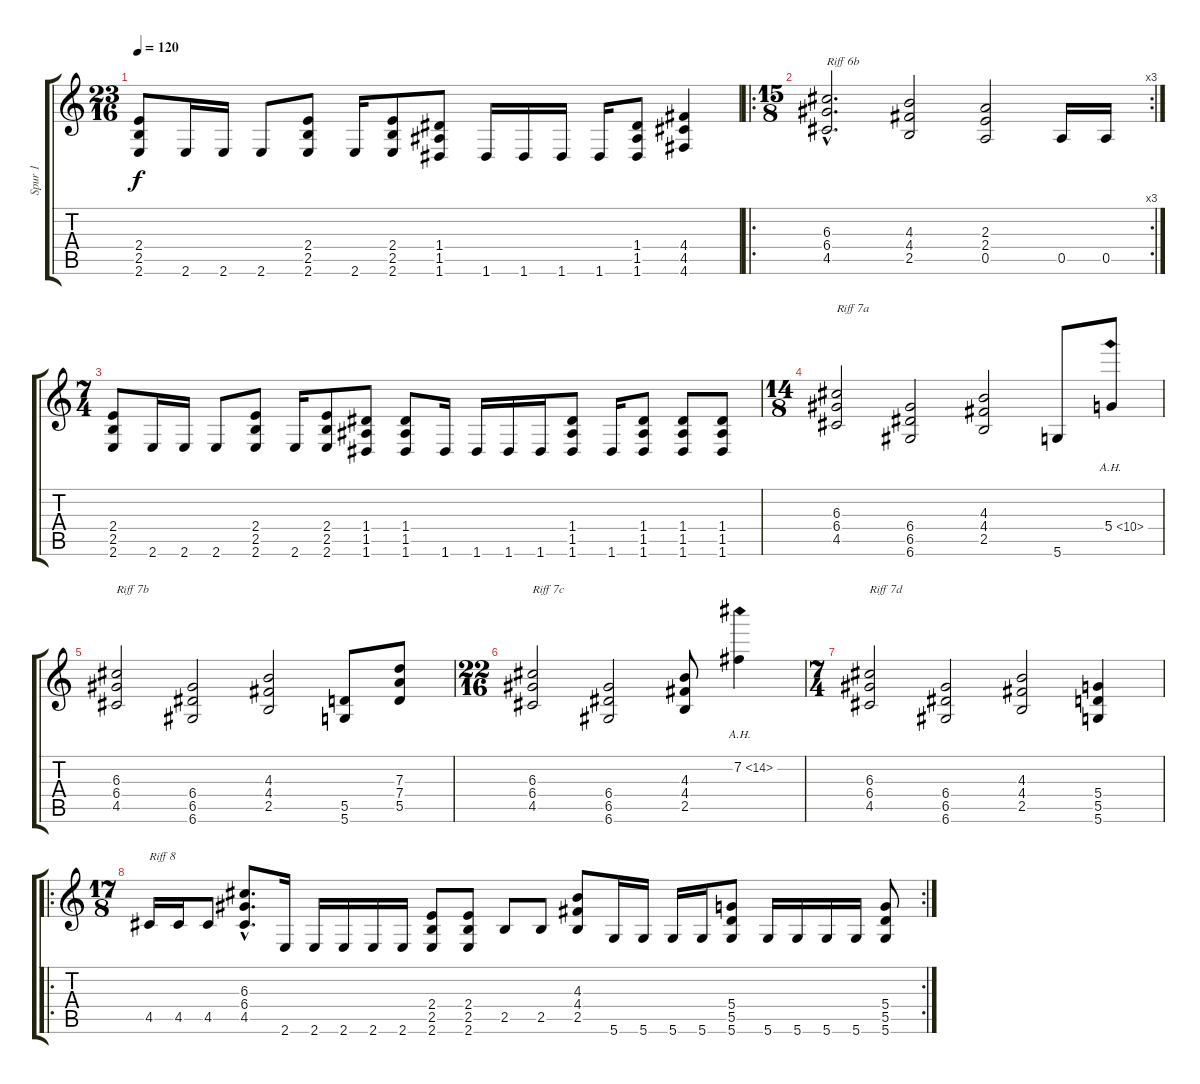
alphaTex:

\track ("Spur 1" "Spur 1") {instrument distortionguitar}
\staff {score tabs}
\tuning (E4 B3 G3 D3 A2 D2) {hide}
\ts (23 16)
\tempo 120
\clef g2
\ks c
(2.4 2.5 2.6).8{dy f} 2.6.16 2.6.16 2.6.8 (2.4 2.5 2.6).8 2.6.16 (2.4 2.5 2.6).8 (1.4 1.5 1.6).8 1.6.16 1.6.16 1.6.16 1.6.16 (1.4 1.5 1.6).8 (4.4 4.5 4.6).4 |
\ro
\rc 3
\ts (15 8)
(6.3{hac} 6.4{hac} 4.5{hac}).2{d txt "Riff 6b"} (4.3 4.4 2.5).2 (2.3 2.4 0.5).2 0.5.16 0.5.16 |
\ts (7 4)
(2.4 2.5 2.6).8 2.6.16 2.6.16 2.6.8 (2.4 2.5 2.6).8 2.6.16 (2.4 2.5 2.6).8 (1.4 1.5 1.6).8 (1.4 1.5 1.6).8 1.6.16 1.6.16 1.6.16 1.6.16 (1.4 1.5 1.6).8 1.6.16 (1.4 1.5 1.6).8 (1.4 1.5 1.6).8 (1.4 1.5 1.6).8 |
\ts (14 8)
(6.3 6.4 4.5).2{txt "Riff 7a"} (6.4 6.5 6.6).2 (4.3 4.4 2.5).2 5.6.8 5.4{ah 5}.8 |
(6.3 6.4 4.5).2{txt "Riff 7b"} (6.4 6.5 6.6).2 (4.3 4.4 2.5).2 (5.5 5.6).8 (7.3 7.4 5.5).8 |
\ts (22 16)
(6.3 6.4 4.5).2{txt "Riff 7c"} (6.4 6.5 6.6).2 (4.3 4.4 2.5).8 7.2{ah 7}.4 |
\ts (7 4)
(6.3 6.4 4.5).2{txt "Riff 7d"} (6.4 6.5 6.6).2 (4.3 4.4 2.5).2 (5.4 5.5 5.6).4 |
\ro
\rc 2
\ts (17 8)
4.5.16{txt "Riff 8"} 4.5.16 4.5.8 (6.3{hac} 6.4{hac} 4.5{hac}).8{d} 2.6.16 2.6.16 2.6.16 2.6.16 2.6.16 (2.4 2.5 2.6).8 (2.4 2.5 2.6).8 2.5.8 2.5.8 (4.3 4.4 2.5).8 5.6.16 5.6.16 5.6.16 5.6.16 (5.4 5.5 5.6).8 5.6.16 5.6.16 5.6.16 5.6.16 (5.4 5.5 5.6).8
